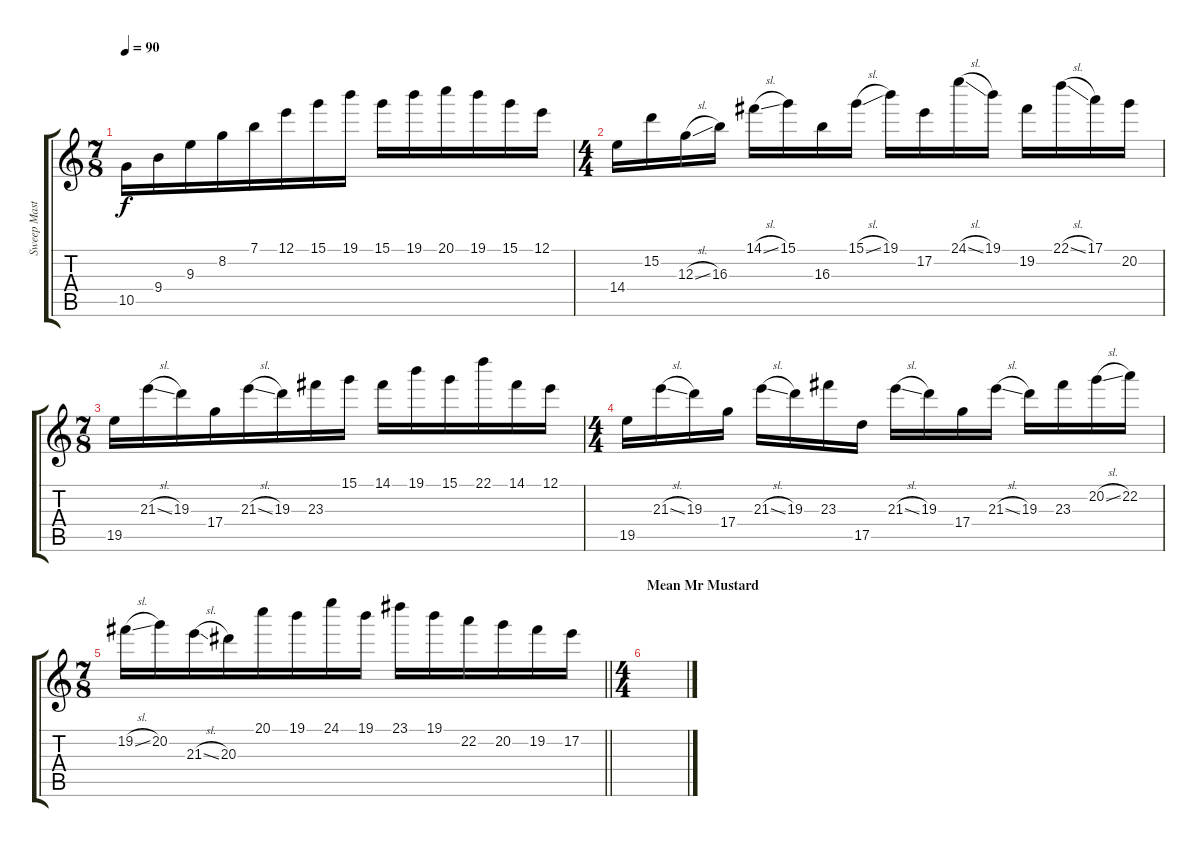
\track ("Sweep Masturbator" "Sweep Mast") {instrument distortionguitar}
\staff {score tabs}
\tuning (E4 B3 G3 D3 A2 E2) {hide}
\ts (7 8)
\tempo 90
\clef g2
\ks c
10.5.16{dy f} 9.4.16 9.3.16 8.2.16 7.1.16 12.1.16 15.1.16 19.1.16 15.1.16 19.1.16 20.1.16 19.1.16 15.1.16 12.1.16 |
\ts (4 4)
14.4.16 15.2.16 12.3{sl}.16 16.3.16 14.1{sl}.16 15.1.16 16.3.16 15.1{sl}.16 19.1.16 17.2.16 24.1{sl}.16 19.1.16 19.2.16 22.1{sl}.16 17.1.16 20.2.16 |
\ts (7 8)
19.5.16 21.3{sl}.16 19.3.16 17.4.16 21.3{sl}.16 19.3.16 23.3.16 15.1.16 14.1.16 19.1.16 15.1.16 22.1.16 14.1.16 12.1.16 |
\ts (4 4)
19.5.16 21.3{sl}.16 19.3.16 17.4.16 21.3{sl}.16 19.3.16 23.3.16 17.5.16 21.3{sl}.16 19.3.16 17.4.16 21.3{sl}.16 19.3.16 23.3.16 20.2{sl}.16 22.2.16 |
\ts (7 8)
\barLineRight lightlight
19.2{sl}.16 20.2.16 21.3{sl}.16 20.3.16 20.1.16 19.1.16 24.1.16 19.1.16 23.1.16 19.1.16 22.2.16 20.2.16 19.2.16 17.2.16 |
\ts (4 4)
\section ("" "Mean Mr Mustard")
